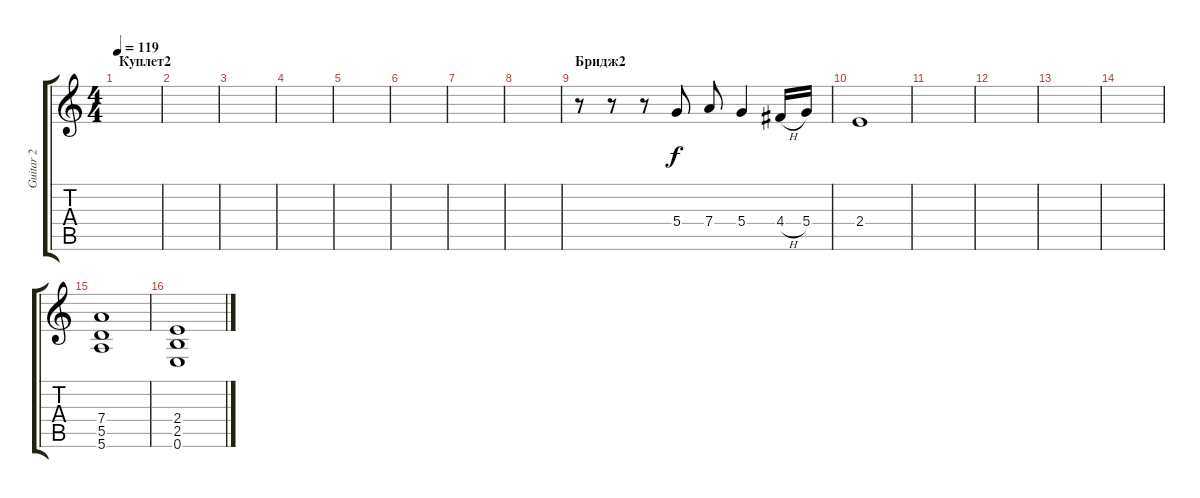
\track ("Guitar 2" "Guitar 2") {instrument distortionguitar}
\staff {score tabs}
\tuning (E4 B3 G3 D3 A2 E2) {hide}
\ts (4 4)
\section ("" "Куплет2")
\tempo 119
\clef g2
\ks c
|
|
|
|
|
|
|
|
\section ("" "Бридж2")
r.8{instrument acousticguitarnylon} r.8 r.8 5.4.8 7.4.8 5.4.4 4.4{h}.16 5.4.16 |
2.4.1 |
|
|
|
|
(7.4 5.5 5.6).1 |
(2.4 2.5 0.6).1
